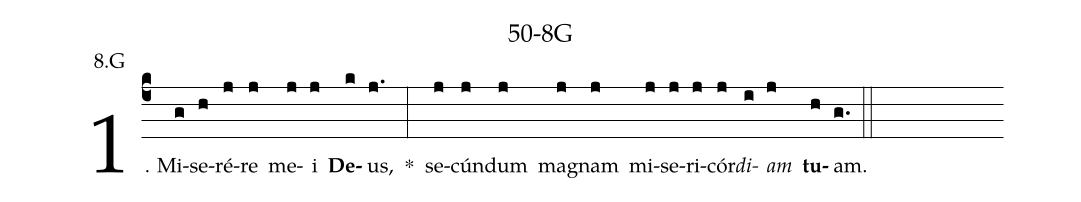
name: 50-8G;
annotation: 8.G;
%%
(c4)1. Mi(g)se(h)ré(j)re(j) me(j)i(j) <b>De</b>(k)us,(j.) *(:) se(j)cún(j)dum(j) ma(j)gnam(j) mi(j)se(j)ri(j)cór(j)<i>di</i>(i)<i>am</i>(j) <b>tu</b>(h)am.(g.) (::)
